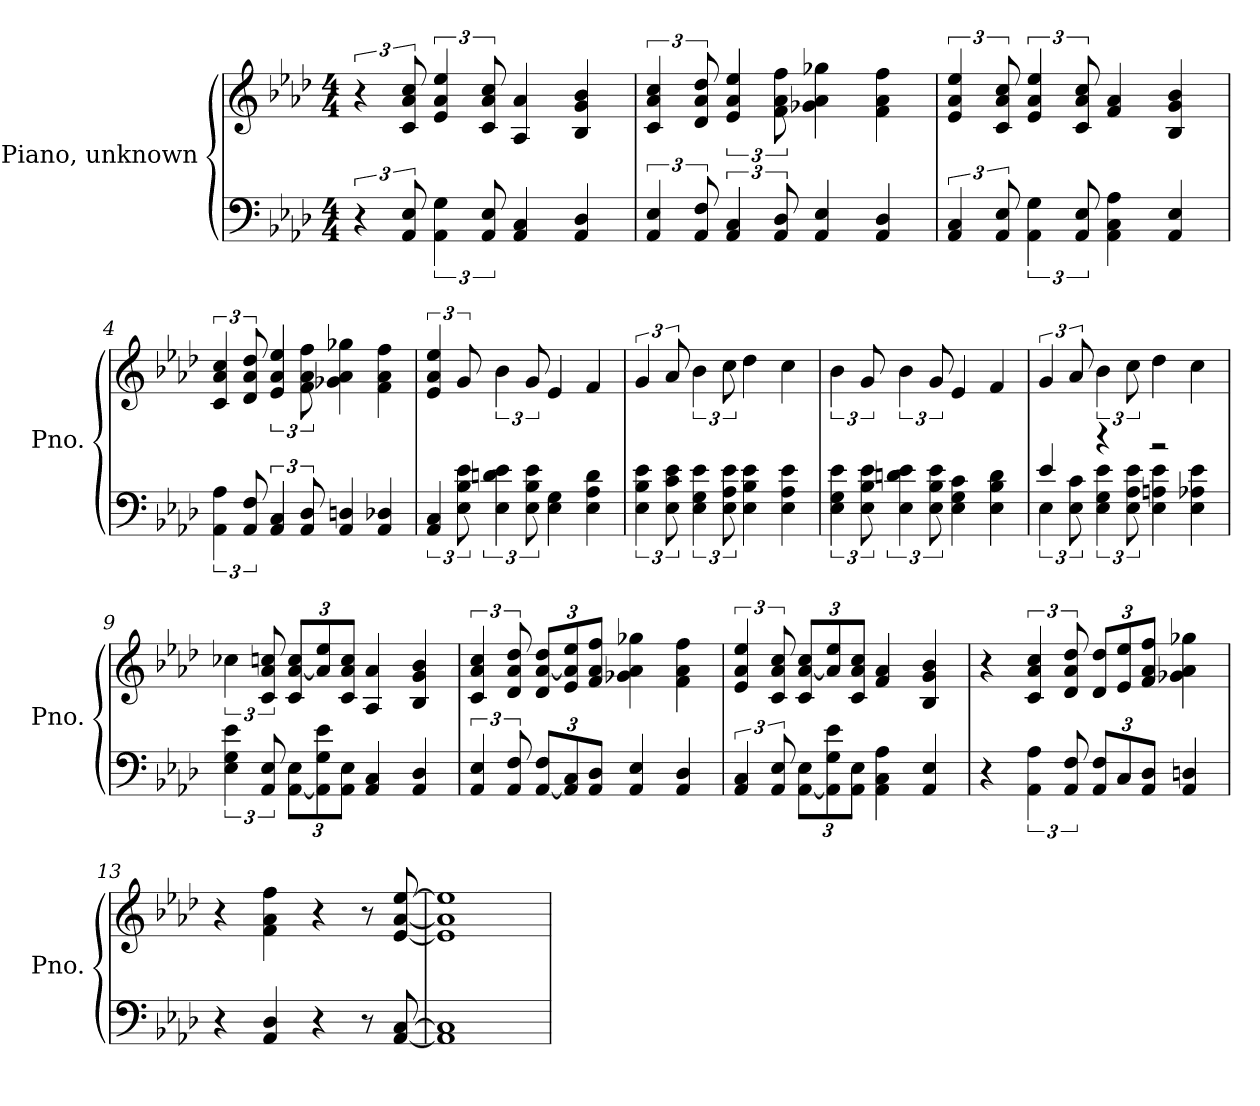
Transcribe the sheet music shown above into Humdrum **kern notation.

**kern	**kern
*part1	*part1
*staff2	*staff1
*I"Piano, unknown	*
*I'Pno.	*
*clefF4	*clefG2
*k[b-e-a-d-]	*k[b-e-a-d-]
*M4/4	*M4/4
*MM120	*MM120
=1	=1
6r	6r
12AA-/ 12E-/	12c/ 12a-/ 12cc/
6AA-\ 6G\	6e-/ 6a-/ 6ee-/
12AA-/ 12E-/	12c/ 12a-/ 12cc/
4AA-/ 4C/	4A-/ 4a-/
4AA-/ 4D-/	4B-/ 4g/ 4b-/
=2	=2
6AA-/ 6E-/	6c/ 6a-/ 6cc/
12AA-/ 12F/	12d-/ 12a-/ 12dd-/
6AA-/ 6C/	6e-/ 6a-/ 6ee-/
12AA-/ 12D-/	12f\ 12a-\ 12ff\
4AA-/ 4E-/	4g-X\ 4a-\ 4gg-X\
4AA-/ 4D-/	4f\ 4a-\ 4ff\
=3	=3
6AA-/ 6C/	6e-/ 6a-/ 6ee-/
12AA-/ 12E-/	12c/ 12a-/ 12cc/
6AA-\ 6G\	6e-/ 6a-/ 6ee-/
12AA-/ 12E-/	12c/ 12a-/ 12cc/
4AA-\ 4C\ 4A-\	4f/ 4a-/
4AA-/ 4E-/	4B-/ 4g/ 4b-/
=4	=4
6AA-\ 6A-\	6c/ 6a-/ 6cc/
12AA-/ 12F/	12d-/ 12a-/ 12dd-/
6AA-/ 6C/	6e-/ 6a-/ 6ee-/
12AA-/ 12D-/	12f\ 12a-\ 12ff\
4AA-/ 4Dn/	4g-X\ 4a-\ 4gg-X\
4AA-/ 4D-X/	4f\ 4a-\ 4ff\
!!LO:LB:g=z
=5	=5
6AA-/ 6C/	6e-/ 6a-/ 6ee-/
12E-\ 12B-\ 12e-\	12g/
6E-\ 6dn\ 6e-\	6b-\
12E-\ 12B-\ 12e-\	12g/
4E-\ 4G\	4e-/
4E-\ 4A-\ 4d\	4f/
=6	=6
6E-\ 6B-\ 6e-\	6g/
12E-\ 12c\ 12e-\	12a-/
6E-\ 6G\ 6e-\	6b-\
12E-\ 12A-\ 12e-\	12cc\
4E-\ 4B-\ 4e-\	4dd-\
4E-\ 4A-\ 4e-\	4cc\
=7	=7
6E-\ 6G\ 6e-\	6b-\
12E-\ 12B-\ 12e-\	12g/
6E-\ 6dn\ 6e-\	6b-\
12E-\ 12B-\ 12e-\	12g/
4E-\ 4G\ 4c\	4e-/
4E-\ 4B-\ 4d\	4f/
=8	=8
*^	*
4e-/	6E-\	6g/
.	12E-\ 12c\	12a-/
4r	6E-\ 6G\ 6e-\	6b-\
.	12E-\ 12A-\ 12e-\	12cc\
2r	4E-\ 4An\ 4e-\	4dd-\
.	4E-\ 4A-X\ 4e-\	4cc\
*v	*v	*
!!LO:LB:g=z
=9	=9
6E-\ 6G\ 6e-\	6cc-X\
12AA-/ 12E-/	12c/ 12a-/ 12ccn/
*Xbrackettup	*Xbrackettup
[12AA-\ 12E-\L	12c/ [12a-/ 12cc/L
12AA-\] 12G\ 12e-\	12a-/] 12ee-/
12AA-\ 12E-\J	12c/ 12a-/ 12cc/J
4AA-/ 4C/	4A-/ 4a-/
4AA-/ 4D-/	4B-/ 4g/ 4b-/
=10	=10
*brackettup	*brackettup
6AA-/ 6E-/	6c/ 6a-/ 6cc/
12AA-/ 12F/	12d-/ 12a-/ 12dd-/
*Xbrackettup	*Xbrackettup
[12AA-/ 12F/L	12d-/ [12a-/ 12dd-/L
12AA-/] 12C/	12e-/ 12a-/] 12ee-/
12AA-/ 12D-/J	12f/ 12a-/ 12ff/J
4AA-/ 4E-/	4g-X\ 4a-\ 4gg-X\
4AA-/ 4D-/	4f\ 4a-\ 4ff\
=11	=11
*brackettup	*brackettup
6AA-/ 6C/	6e-/ 6a-/ 6ee-/
12AA-/ 12E-/	12c/ 12a-/ 12cc/
*Xbrackettup	*Xbrackettup
[12AA-\ 12E-\L	12c/ [12a-/ 12cc/L
12AA-\] 12G\ 12e-\	12a-/] 12ee-/
12AA-\ 12E-\J	12c/ 12a-/ 12cc/J
4AA-\ 4C\ 4A-\	4f/ 4a-/
4AA-/ 4E-/	4B-/ 4g/ 4b-/
=12	=12
4r	4r
*brackettup	*brackettup
6AA-\ 6A-\	6c/ 6a-/ 6cc/
12AA-/ 12F/	12d-/ 12a-/ 12dd-/
*Xbrackettup	*Xbrackettup
12AA-/ 12F/L	12d-/ 12dd-/L
12C/	12e-/ 12ee-/
12AA-/ 12D-/J	12f/ 12a-/ 12ff/J
4AA-/ 4Dn/	4g-X\ 4a-\ 4gg-X\
!!LO:LB:g=z
=13	=13
4r	4r
4AA-/ 4D-/	4f\ 4a-\ 4ff\
4r	4r
8r	8r
[8AA-/ [8C/	[8e-/ [8a-/ [8ee-/
=14	=14
1AA-] 1C]	1e-] 1a-] 1ee-]
=	=
*-	*-
